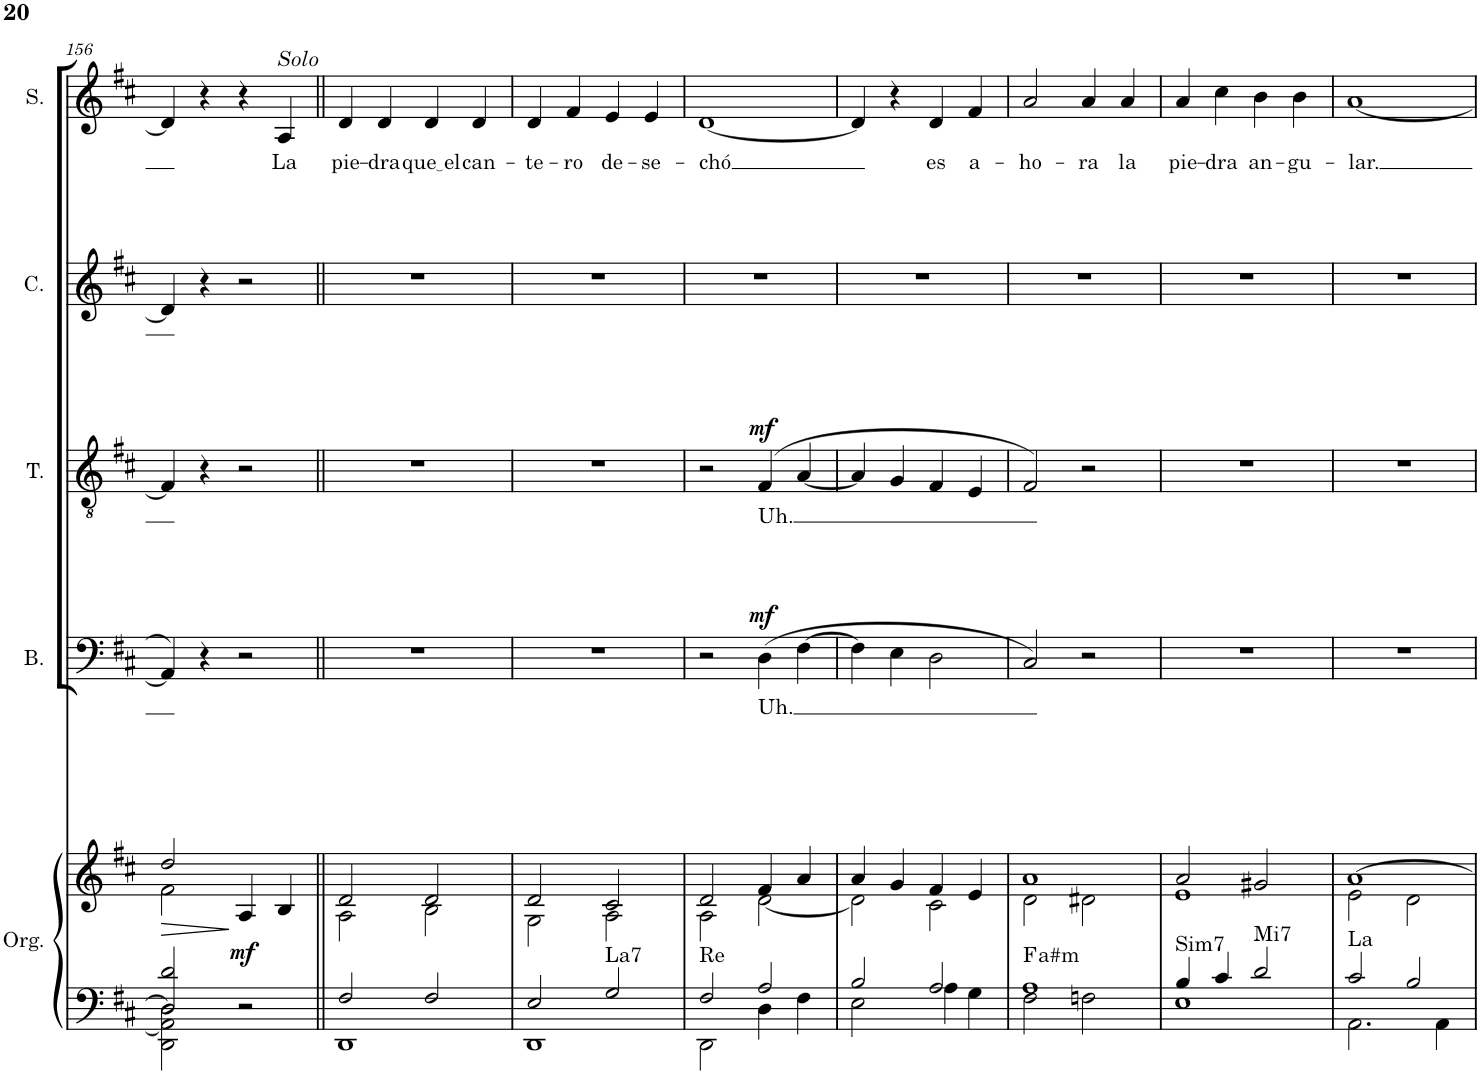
**kern	**kern	**dynam	**harte	**kern	**text	**dynam	**kern	**text	**dynam	**kern	**kern	**text
*part5	*part5	*part5	*part5	*part4	*part4	*part4	*part3	*part3	*part3	*part2	*part1	*part1
*staff6	*staff5	*staff5/6	*	*staff4	*staff4	*staff4	*staff3	*staff3	*staff3	*staff2	*staff1	*staff1
*I"Órgano	*	*	*	*I"Bajo	*	*	*I"Tenor	*	*	*I"Contralto	*I"Soprano	*
*	*	*	*	*I'B.	*	*	*I'T.	*	*	*I'C.	*I'S.	*
!!LO:PB:g=z
*clefF4	*clefG2	*	*	*clefF4	*	*	*clefGv2	*	*	*clefG2	*clefG2	*
*k[f#c#]	*k[f#c#]	*	*	*k[f#c#]	*	*	*k[f#c#]	*	*	*k[f#c#]	*k[f#c#]	*
*M2/2	*M2/2	*	*	*M2/2	*	*	*M2/2	*	*	*M2/2	*M2/2	*
*met(c|)	*met(c|)	*	*	*met(c|)	*	*	*met(c|)	*	*	*met(c|)	*met(c|)	*
=156	=156	=156	=156	=156	=156	=156	=156	=156	=156	=156	=156	=156
*^	*	*	*	*	*	*	*	*	*	*	*	*
!	!	!	!LO:HP:b	!	!	!	!	!	!	!	!	!	!
*	*	*^	*	*	*	*	*	*	*	*	*	*	*
2D/ 2d/	2DD\ 2AA\] 2D\]	2dd/	2f#\	>	.	4AA/]	.	.	4F#/]	.	.	4d/]	4d/]	.
.	.	.	.	.	.	4r	.	.	4r	.	.	4r	4r	.
!	!	!	!	!LO:DY:n=1:b	!	!	!	!	!	!	!	!	!	!
2r	2ryy	4A/	2ryy	] mf	.	2r	.	.	2r	.	.	2r	4r	.
!	!	!	!	!	!	!	!	!	!	!	!	!	!LO:TX:a:i:t=Solo	!
!	!	!	!	!	!	!	!	!	!	!	!	!	!	!LO:LY:b
.	.	4B/	.	.	.	.	.	.	.	.	.	.	4A/	La
=157||	=157||	=157||	=157||	=157||	=157||	=157||	=157||	=157||	=157||	=157||	=157||	=157||	=157||	=157||
!	!	!	!	!	!	!	!	!	!	!	!	!	!	!LO:LY:b
2F#/	1DD	2d/	2A\	.	.	1r	.	.	1r	.	.	1r	4d/	pie-
!	!	!	!	!	!	!	!	!	!	!	!	!	!	!LO:LY:b
.	.	.	.	.	.	.	.	.	.	.	.	.	4d/	-dra
!	!	!	!	!	!	!	!	!	!	!	!	!	!	!LO:LY:b
2F#/	.	2d/	2B\	.	.	.	.	.	.	.	.	.	4d/	que el
!	!	!	!	!	!	!	!	!	!	!	!	!	!	!LO:LY:b
.	.	.	.	.	.	.	.	.	.	.	.	.	4d/	can-
=158	=158	=158	=158	=158	=158	=158	=158	=158	=158	=158	=158	=158	=158	=158
!	!	!	!	!	!	!	!	!	!	!	!	!	!	!LO:LY:b
2E/	1DD	2d/	2G\	.	.	1r	.	.	1r	.	.	1r	4d/	-te-
!	!	!	!	!	!	!	!	!	!	!	!	!	!	!LO:LY:b
.	.	.	.	.	.	.	.	.	.	.	.	.	4f#/	-ro
!	!	!	!	!	!LO:H:kt=La7	!	!	!	!	!	!	!	!	!LO:LY:b
2G/	.	2c#/	2A\	.	N	.	.	.	.	.	.	.	4e/	de-
!	!	!	!	!	!	!	!	!	!	!	!	!	!	!LO:LY:b
.	.	.	.	.	.	.	.	.	.	.	.	.	4e/	-se-
=159	=159	=159	=159	=159	=159	=159	=159	=159	=159	=159	=159	=159	=159	=159
!	!	!	!	!	!LO:H:kt=Re	!	!	!	!	!	!	!	!	!LO:LY:b
2F#/	2DD\	2d/	2A\	.	N	2r	.	.	2r	.	.	1r	[1d	-chó
!	!	!	!	!	!	!	!LO:LY:b	!LO:DY:a	!	!LO:LY:b	!LO:DY:a	!	!	!
2A/	4D\	4f#/	[2d\	.	.	(4D\	Uh.	mf	(>4F#/	Uh.	mf	.	.	.
.	4F#\	4a/	.	.	.	[4F#\	.	.	[4A/	.	.	.	.	.
=160	=160	=160	=160	=160	=160	=160	=160	=160	=160	=160	=160	=160	=160	=160
2B/	2E\	4a/	2d\]	.	.	4F#\]	.	.	4A/]	.	.	1r	4d/]	.
.	.	4g/	.	.	.	4E\	.	.	4G/	.	.	.	4r	.
!	!	!	!	!	!	!	!	!	!	!	!	!	!	!LO:LY:b
2A/	4A\	4f#/	2c#\	.	.	2D\	.	.	4F#/	.	.	.	4d/	es
!	!	!	!	!	!	!	!	!	!	!	!	!	!	!LO:LY:b
.	4G\	4e/	.	.	.	.	.	.	4E/	.	.	.	4f#/	a-
=161	=161	=161	=161	=161	=161	=161	=161	=161	=161	=161	=161	=161	=161	=161
!	!	!	!	!	!LO:H:kt=a#m	!	!	!	!	!	!	!	!	!LO:LY:b
1A	2F#\	1a	2d\	.	.	2C#/)	.	.	2F#/)	.	.	1r	2a/	-ho-
!	!	!	!	!	!	!	!	!	!	!	!	!	!	!LO:LY:b
.	2Fn\	.	2d#X\	.	.	2r	.	.	2r	.	.	.	4a/	-ra
!	!	!	!	!	!	!	!	!	!	!	!	!	!	!LO:LY:b
.	.	.	.	.	.	.	.	.	.	.	.	.	4a/	la
=162	=162	=162	=162	=162	=162	=162	=162	=162	=162	=162	=162	=162	=162	=162
!	!	!	!	!	!LO:H:kt=Sim7	!	!	!	!	!	!	!	!	!LO:LY:b
4B/	1E	2a/	1e	.	N	1r	.	.	1r	.	.	1r	4a/	pie-
!	!	!	!	!	!	!	!	!	!	!	!	!	!	!LO:LY:b
4c#/	.	.	.	.	.	.	.	.	.	.	.	.	4cc#\	-dra
!	!	!	!	!	!LO:H:kt=Mi7	!	!	!	!	!	!	!	!	!LO:LY:b
2d/	.	2g#X/	.	.	N	.	.	.	.	.	.	.	4b\	an-
!	!	!	!	!	!	!	!	!	!	!	!	!	!	!LO:LY:b
.	.	.	.	.	.	.	.	.	.	.	.	.	4b\	-gu-
=163	=163	=163	=163	=163	=163	=163	=163	=163	=163	=163	=163	=163	=163	=163
!	!	!	!	!	!LO:H:kt=La	!	!	!	!	!	!	!	!	!LO:LY:b
2c#/	2.AA\	[1a	2e\	.	N	1r	.	.	1r	.	.	1r	[1a	-lar.
2B/	.	.	2d\	.	.	.	.	.	.	.	.	.	.	.
.	4AA\	.	.	.	.	.	.	.	.	.	.	.	.	.
*v	*v	*	*	*	*	*	*	*	*	*	*	*	*	*
*	*v	*v	*	*	*	*	*	*	*	*	*	*	*
=	=	=	=	=	=	=	=	=	=	=	=	=
*-	*-	*-	*-	*-	*-	*-	*-	*-	*-	*-	*-	*-
